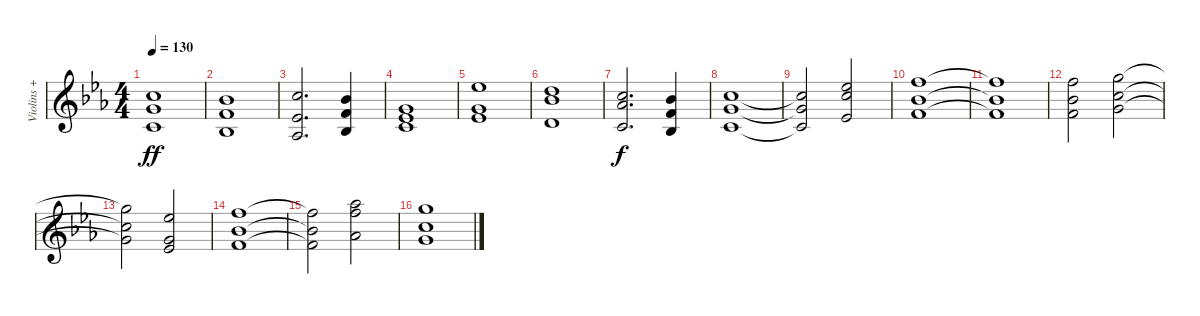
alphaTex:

\track ("Violins + Violas" "Violins + ") {instrument stringensemble1}
\staff {score}
\tuning (E4 B3 G3 D3 A2 E2) {hide}
\ts (4 4)
\tempo 130
\clef g2
\ks cminor
(8.1 8.2 5.3).1{dy ff} |
(1.1 11.2 8.4).1 |
(4.2 1.3 22.4).2{d} (6.1 6.2 3.3).4 |
(3.1 4.2 10.4).1 |
(3.1 4.2 20.3).1 |
(10.1 11.2 7.3).1 |
(8.1 9.2 10.4).2{d dy f} (6.1 6.2 3.3).4 |
(3.1 1.2 17.3).1 |
(3.1{t} 1.2{t} 17.3{t}).2 (11.1 4.2 17.3).2 |
(13.1 11.2 15.4).1 |
(13.1{t} 11.2{t} 15.4{t}).1 |
(13.1 11.2 10.3).2 (15.1 13.2 12.3).2 |
(15.1{t} 13.2{t} 12.3{t}).2 (3.1 4.2 20.3).2 |
(13.1 11.2 15.4).1 |
(13.1{t} 11.2{t} 15.4{t}).2 (16.1 18.2 13.3).2 |
(15.1 13.2 12.3).1
